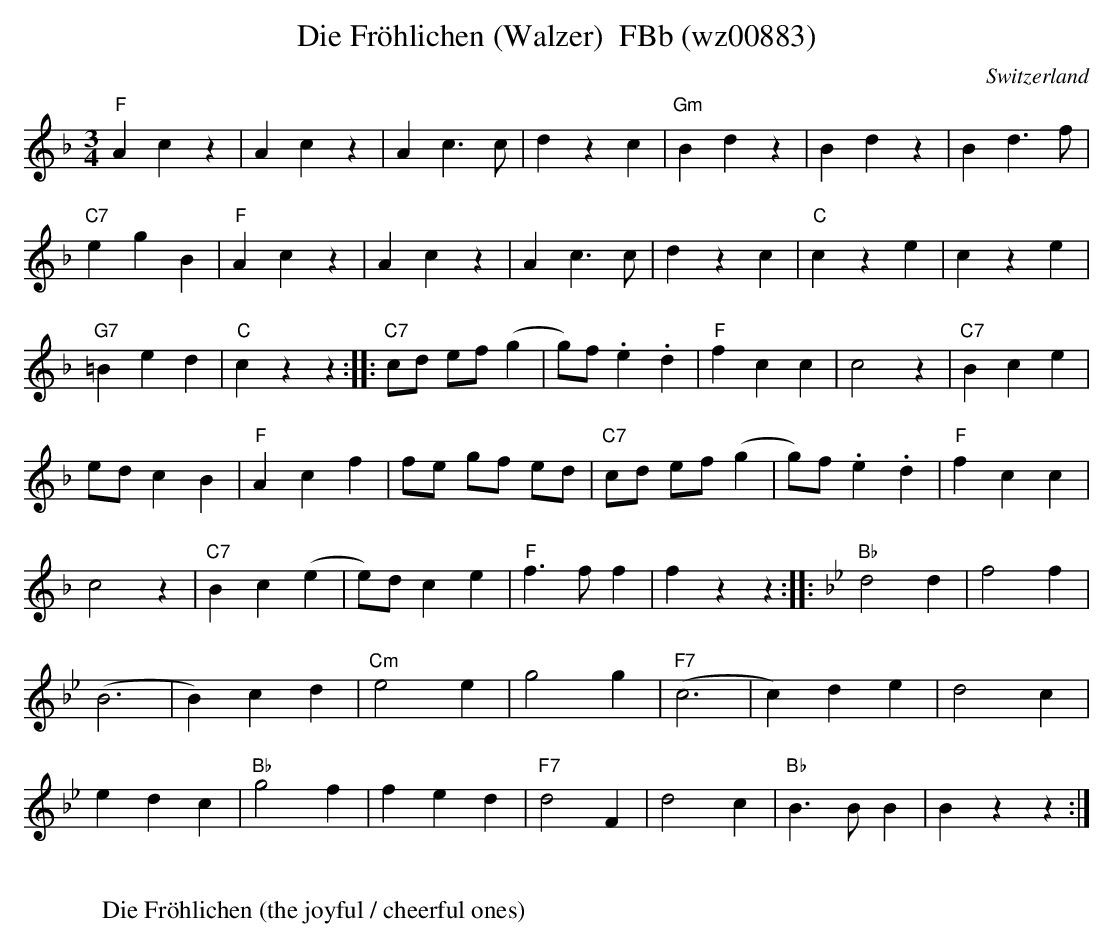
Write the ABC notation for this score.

X:1
T: Die Fröhlichen (Walzer)  FBb (wz00883)
O:Switzerland
M:3/4
L:1/4
K:F major
"F"Acz | Acz | Ac>c | dzc | "Gm"Bdz | Bdz | Bd>f |
"C7"egB | "F"Acz | Acz | Ac>c | dzc | "C"cze | cze |
"G7"=Bed | "C"czz :: "C7"c/d/ e/f/ (g | g/)f/ .e.d | "F"fcc | c2z | "C7"Bce |
e/d/cB | "F"Acf | f/e/ g/f/ e/d/ | "C7"c/d/ e/f/ (g | g/)f/ .e.d | "F"fcc |
c2z | "C7"Bc(e | e/)d/ce | "F"f>ff | fzz :: [K:Bb] "Bb"d2d | f2f |
(B3 | B)cd | "Cm"e2e | g2g | ("F7"c3 | c)de | d2c |
edc | "Bb"g2f | fed | "F7"d2F | d2c | "Bb"B>BB | Bzz :|
W:
W: Die Fröhlichen (the joyful / cheerful ones)
